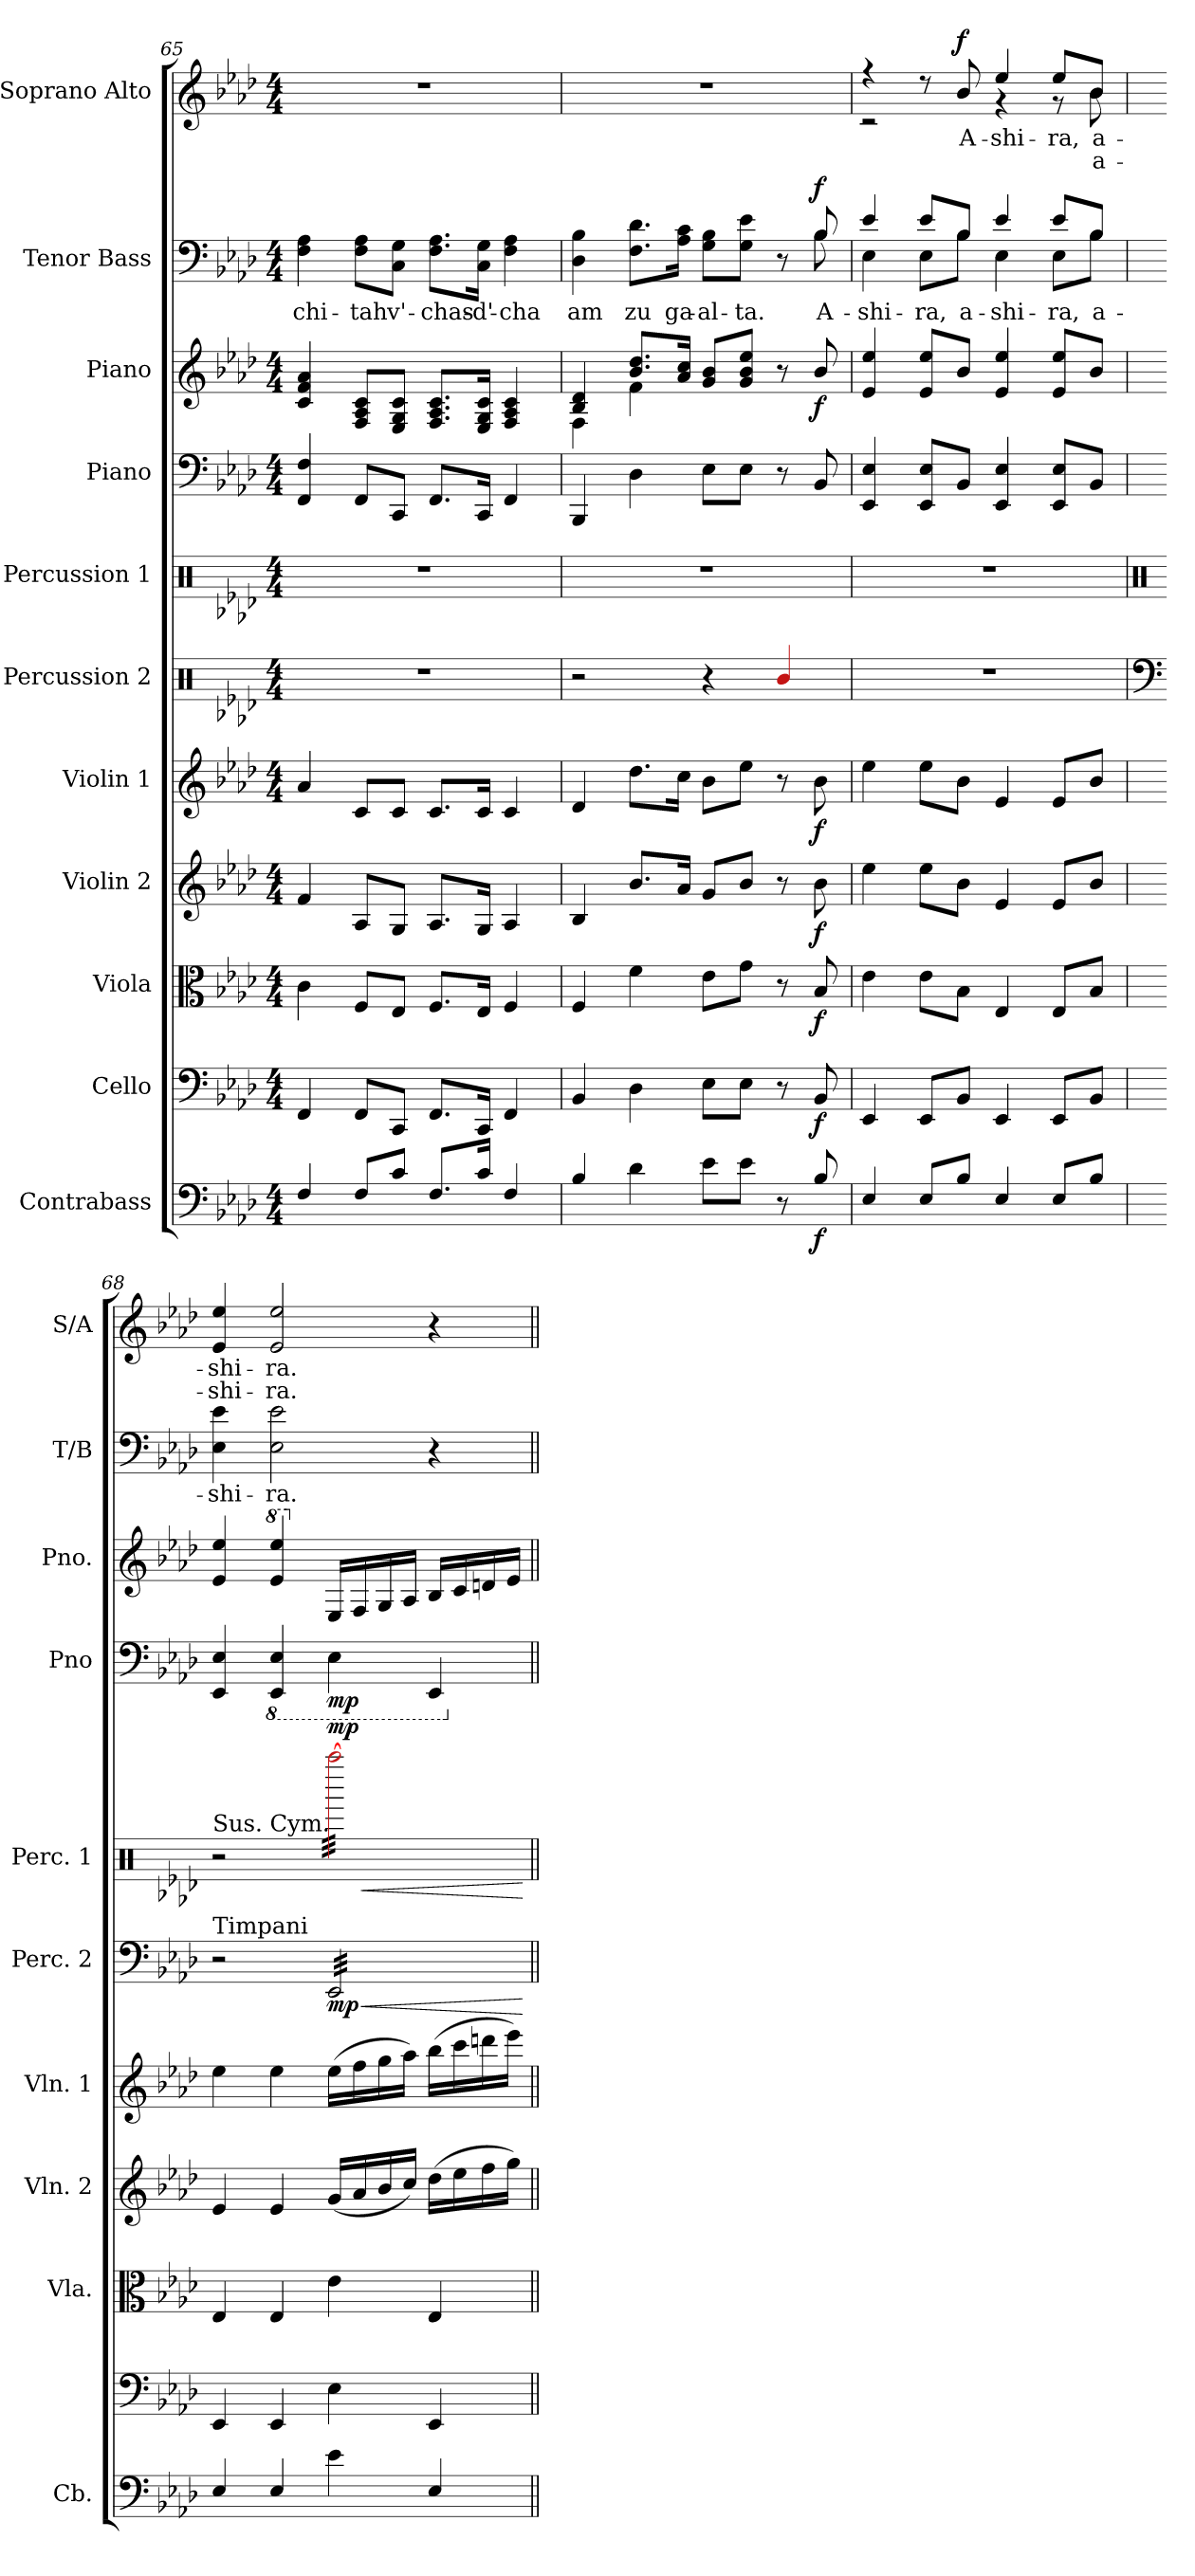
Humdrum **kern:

**kern	**dynam	**kern	**dynam	**kern	**dynam	**kern	**dynam	**kern	**dynam	**kern	**dynam	**kern	**dynam	**kern	**dynam	**kern	**dynam	**kern	**text	**dynam	**kern	**text	**text	**dynam
*part11	*part11	*part10	*part10	*part9	*part9	*part8	*part8	*part7	*part7	*part6	*part6	*part5	*part5	*part4	*part4	*part3	*part3	*part2	*part2	*part2	*part1	*part1	*part1	*part1
*staff11	*staff11	*staff10	*staff10	*staff9	*staff9	*staff8	*staff8	*staff7	*staff7	*staff6	*staff6	*staff5	*staff5	*staff4	*staff4	*staff3	*staff3	*staff2	*staff2	*staff2	*staff1	*staff1	*staff1	*staff1
*I"Contrabass	*	*I"Cello	*	*I"Viola	*	*I"Violin 2	*	*I"Violin 1	*	*I"Percussion 2	*	*I"Percussion 1	*	*I"Piano	*	*I"Piano	*	*I"Tenor Bass	*	*	*I"Soprano Alto	*	*	*
*I'Cb.	*	*	*	*I'Vla.	*	*I'Vln. 2	*	*I'Vln. 1	*	*I'Perc. 2	*	*I'Perc. 1	*	*I'Pno	*	*I'Pno.	*	*I'T/B	*	*	*I'S/A	*	*	*
!!LO:PB:g=z
*clefF4	*	*clefF4	*	*clefC3	*	*clefG2	*	*clefG2	*	*clefX	*	*clefX	*	*clefF4	*	*clefG2	*	*clefF4	*	*	*clefG2	*	*	*
*ITrd7c12	*	*	*	*	*	*	*	*	*	*	*	*ITrd-14c-24	*	*	*	*	*	*	*	*	*	*	*	*
*k[b-e-a-d-]	*	*k[b-e-a-d-]	*	*k[b-e-a-d-]	*	*k[b-e-a-d-]	*	*k[b-e-a-d-]	*	*k[b-e-a-d-]	*	*k[b-e-a-d-]	*	*k[b-e-a-d-]	*	*k[b-e-a-d-]	*	*k[b-e-a-d-]	*	*	*k[b-e-a-d-]	*	*	*
*M4/4	*	*M4/4	*	*M4/4	*	*M4/4	*	*M4/4	*	*M4/4	*	*M4/4	*	*M4/4	*	*M4/4	*	*M4/4	*	*	*M4/4	*	*	*
=65	=65	=65	=65	=65	=65	=65	=65	=65	=65	=65	=65	=65	=65	=65	=65	=65	=65	=65	=65	=65	=65	=65	=65	=65
!	!	!	!	!	!	!	!	!	!	!	!	!	!	!	!	!	!	!	!LO:LY:a	!	!	!	!	!
4FF/	.	4FF/	.	4c\	.	4f/	.	4a-/	.	1r	.	1r	.	4FF/ 4F/	.	4c/ 4f/ 4a-/	.	4F\ 4A-\	chi-	.	1r	.	.	.
!	!	!	!	!	!	!	!	!	!	!	!	!	!	!	!	!	!	!	!LO:LY:a	!	!	!	!	!
8FF/L	.	8FF/L	.	8F/L	.	8A-/L	.	8c/L	.	.	.	.	.	8FF/L	.	8F/ 8A-/ 8c/L	.	8F\ 8A-\L	-tah	.	.	.	.	.
!	!	!	!	!	!	!	!	!	!	!	!	!	!	!	!	!	!	!	!LO:LY:a	!	!	!	!	!
8C/J	.	8CC/J	.	8E-/J	.	8G/J	.	8c/J	.	.	.	.	.	8CC/J	.	8E-/ 8G/ 8c/J	.	8C\ 8G\J	v'-	.	.	.	.	.
!	!	!	!	!	!	!	!	!	!	!	!	!	!	!	!	!	!	!	!LO:LY:a	!	!	!	!	!
8.FF/L	.	8.FF/L	.	8.F/L	.	8.A-/L	.	8.c/L	.	.	.	.	.	8.FF/L	.	8.F/ 8.A-/ 8.c/L	.	8.F\ 8.A-\L	-chas-	.	.	.	.	.
!	!	!	!	!	!	!	!	!	!	!	!	!	!	!	!	!	!	!	!LO:LY:a	!	!	!	!	!
16C/Jk	.	16CC/Jk	.	16E-/Jk	.	16G/Jk	.	16c/Jk	.	.	.	.	.	16CC/Jk	.	16E-/ 16G/ 16c/Jk	.	16C\ 16G\Jk	-d'-	.	.	.	.	.
!	!	!	!	!	!	!	!	!	!	!	!	!	!	!	!	!	!	!	!LO:LY:a	!	!	!	!	!
4FF/	.	4FF/	.	4F/	.	4A-/	.	4c/	.	.	.	.	.	4FF/	.	4F/ 4A-/ 4c/	.	4F\ 4A-\	-cha	.	.	.	.	.
=66	=66	=66	=66	=66	=66	=66	=66	=66	=66	=66	=66	=66	=66	=66	=66	=66	=66	=66	=66	=66	=66	=66	=66	=66
*	*	*	*	*	*	*	*	*	*	*	*	*	*	*	*	*^	*	*^	*	*	*	*	*	*
!	!	!	!	!	!	!	!	!	!	!	!	!	!	!	!	!	!	!	!	!	!LO:LY:a	!	!	!	!	!
4BB-/	.	4BB-/	.	4F/	.	4B-/	.	4d-/	.	2r	.	1r	.	4BBB-/	.	4B-/ 4d-/	4F\	.	2.ryy	4D-\ 4B-\	am	.	1r	.	.	.
!	!	!	!	!	!	!	!	!	!	!	!	!	!	!	!	!	!	!	!	!	!LO:LY:a	!	!	!	!	!
4D-\	.	4D-\	.	4f\	.	8.b-/L	.	8.dd-\L	.	.	.	.	.	4D-\	.	8.b-/ 8.dd-/L	4f\	.	.	8.F\ 8.d-\L	zu	.	.	.	.	.
!	!	!	!	!	!	!	!	!	!	!	!	!	!	!	!	!	!	!	!	!	!LO:LY:a	!	!	!	!	!
.	.	.	.	.	.	16a-/Jk	.	16cc\Jk	.	.	.	.	.	.	.	16a-/ 16cc/Jk	.	.	.	16A-\ 16c\Jk	ga-	.	.	.	.	.
!	!	!	!	!	!	!	!	!	!	!	!	!	!	!	!	!	!	!	!	!	!LO:LY:a	!	!	!	!	!
8E-\L	.	8E-\L	.	8e-\L	.	8g/L	.	8b-\L	.	4r	.	.	.	8E-\L	.	8g/ 8b-/L	2ryy	.	.	8G\ 8B-\L	-al-	.	.	.	.	.
!	!	!	!	!	!	!	!	!	!	!	!	!	!	!	!	!	!	!	!	!	!LO:LY:a	!	!	!	!	!
8E-\J	.	8E-\J	.	8g\J	.	8b-/J	.	8ee-\J	.	.	.	.	.	8E-\J	.	8g/ 8b-/ 8ee-/J	.	.	.	8G\ 8e-\J	-ta.	.	.	.	.	.
8r	.	8r	.	8r	.	8r	.	8r	.	4b/	.	.	.	8r	.	8r	.	.	8r	8ryy	.	.	.	.	.	.
!	!	!	!	!	!	!	!	!	!	!	!	!	!	!	!	!	!	!	!	!	!LO:LY:b	!	!	!	!	!
!	!LO:DY:b	!	!LO:DY:b	!	!LO:DY:b	!	!LO:DY:b	!	!LO:DY:b	!	!	!	!	!	!	!	!	!LO:DY:b	!	!	!LO:LY:a	!LO:DY:a	!	!	!	!
8BB-/	f	8BB-/	f	8B-/	f	8b-\	f	8b-\	f	.	.	.	.	8BB-/	.	8b-/	.	f	8B-/	8B-\	A-	f	.	.	.	.
*	*	*	*	*	*	*	*	*	*	*	*	*	*	*	*	*v	*v	*	*	*	*	*	*	*	*	*
=67	=67	=67	=67	=67	=67	=67	=67	=67	=67	=67	=67	=67	=67	=67	=67	=67	=67	=67	=67	=67	=67	=67	=67	=67	=67
!	!	!	!	!	!	!	!	!	!	!	!	!	!	!	!	!	!	!	!	!	!	!LO:TX:a:i:t=rit.	!	!	!
!	!	!	!	!	!	!	!	!	!	!	!	!	!	!	!	!	!	!	!	!	!	!LO:TX:b:i:t=rit.	!	!	!
!	!	!	!	!	!	!	!	!	!	!	!	!	!	!	!	!	!	!	!	!	!	!LO:TX:b:i:t=rit.	!	!	!
!	!	!	!	!	!	!	!	!	!	!	!	!	!	!	!	!	!	!	!	!	!	!LO:TX:b:i:t=rit.	!	!	!
!	!	!	!	!	!	!	!	!	!	!	!	!	!	!	!	!	!	!	!	!	!	!LO:TX:b:i:t=rit.	!	!	!
!	!	!	!	!	!	!	!	!	!	!	!	!	!	!	!	!	!	!	!	!	!	!LO:TX:b:i:t=rit.	!	!	!
!	!	!	!	!	!	!	!	!	!	!	!	!	!	!	!	!	!	!	!	!	!	!LO:TX:b:i:t=rit.	!	!	!
!	!	!	!	!	!	!	!	!	!	!	!	!	!	!	!	!	!	!	!	!	!	!LO:TX:b:i:t=rit.	!	!	!
!	!	!	!	!	!	!	!	!	!	!	!	!	!	!	!	!	!	!	!	!	!	!LO:TX:b:i:t=rit.	!	!	!
!	!	!	!	!	!	!	!	!	!	!	!	!	!	!	!	!	!	!	!	!	!	!LO:TX:b:i:t=rit.	!	!	!
!	!	!	!	!	!	!	!	!	!	!	!	!	!	!	!	!	!	!	!	!LO:LY:b	!	!	!	!	!
!	!	!	!	!	!	!	!	!	!	!	!	!	!	!	!	!	!	!	!	!LO:LY:a	!	!	!	!	!
*	*	*	*	*	*	*	*	*	*	*	*	*	*	*	*	*	*	*	*	*	*	*^	*	*	*
4EE-/	.	4EE-/	.	4e-\	.	4ee-\	.	4ee-\	.	1r	.	1r	.	4EE-/ 4E-/	.	4e-/ 4ee-/	.	4e-/	4E-\	-shi-	.	4r	2r	.	.	.
!	!	!	!	!	!	!	!	!	!	!	!	!	!	!	!	!	!	!	!	!LO:LY:b	!	!	!	!	!	!
!	!	!	!	!	!	!	!	!	!	!	!	!	!	!	!	!	!	!	!	!LO:LY:a	!	!	!	!	!	!
8EE-/L	.	8EE-/L	.	8e-\L	.	8ee-\L	.	8ee-\L	.	.	.	.	.	8EE-/ 8E-/L	.	8e-/ 8ee-/L	.	8e-/L	8E-\L	-ra,	.	8r	.	.	.	.
!	!	!	!	!	!	!	!	!	!	!	!	!	!	!	!	!	!	!	!	!LO:LY:b	!	!	!	!	!	!
!	!	!	!	!	!	!	!	!	!	!	!	!	!	!	!	!	!	!	!	!LO:LY:a	!	!	!	!LO:LY:a	!	!LO:DY:a
8BB-/J	.	8BB-/J	.	8B-\J	.	8b-\J	.	8b-\J	.	.	.	.	.	8BB-/J	.	8b-/J	.	8B-/J	8B-\J	a-	.	8b-/	.	A-	.	f
!	!	!	!	!	!	!	!	!	!	!	!	!	!	!	!	!	!	!	!	!LO:LY:b	!	!	!	!	!	!
!	!	!	!	!	!	!	!	!	!	!	!	!	!	!	!	!	!	!	!	!LO:LY:a	!	!	!	!LO:LY:a	!	!
4EE-/	.	4EE-/	.	4E-/	.	4e-/	.	4e-/	.	.	.	.	.	4EE-/ 4E-/	.	4e-/ 4ee-/	.	4e-/	4E-\	-shi-	.	4ee-/	4r	-shi-	.	.
!	!	!	!	!	!	!	!	!	!	!	!	!	!	!	!	!	!	!	!	!LO:LY:b	!	!	!	!	!	!
!	!	!	!	!	!	!	!	!	!	!	!	!	!	!	!	!	!	!	!	!LO:LY:a	!	!	!	!LO:LY:a	!	!
8EE-/L	.	8EE-/L	.	8E-/L	.	8e-/L	.	8e-/L	.	.	.	.	.	8EE-/ 8E-/L	.	8e-/ 8ee-/L	.	8e-/L	8E-\L	-ra,	.	8ee-/L	8r	-ra,	.	.
!	!	!	!	!	!	!	!	!	!	!	!	!	!	!	!	!	!	!	!	!LO:LY:b	!	!	!	!LO:LY:a	!LO:LY:b	!
8BB-/J	.	8BB-/J	.	8B-/J	.	8b-/J	.	8b-/J	.	.	.	.	.	8BB-/J	.	8b-/J	.	8B-/J	8B-\J	a-	.	8b-/J	8b-\	a-	a-	.
*	*	*	*	*	*	*	*	*	*	*	*	*	*	*	*	*	*	*v	*v	*	*	*	*	*	*	*
*	*	*	*	*	*	*	*	*	*	*	*	*	*	*	*	*	*	*	*	*	*v	*v	*	*	*
=68	=68	=68	=68	=68	=68	=68	=68	=68	=68	=68	=68	=68	=68	=68	=68	=68	=68	=68	=68	=68	=68	=68	=68	=68
*	*	*	*	*	*	*	*	*	*	*clefF4	*	*clefX	*	*	*	*	*	*	*	*	*	*	*	*
*	*	*	*	*	*	*	*	*	*	*	*	*	*	*	*	*	*	*^	*	*	*^	*	*	*
!	!	!	!	!	!	!	!	!	!	!	!	!LO:TX:a:t=Sus. Cym.	!	!	!	!	!	!	!	!	!	!	!	!	!	!
!	!	!	!	!	!	!	!	!	!	!LO:TX:a:t=Timpani	!	!	!	!	!	!	!	!	!	!	!	!	!	!	!	!
!	!	!	!	!	!	!	!	!	!	!	!	!	!	!	!	!	!	!	!	!LO:LY:b	!	!	!	!LO:LY:a	!LO:LY:b	!
*	*	*	*	*	*	*	*	*	*	*	*	*	*	*	*	*	*	*v	*v	*	*	*	*	*	*	*
*	*	*	*	*	*	*	*	*	*	*	*	*	*	*	*	*	*	*	*	*	*v	*v	*	*	*
4EE-/	.	4EE-/	.	4E-/	.	4e-/	.	4ee-\	.	2r	.	2r	.	4EE-/ 4E-/	.	4e-/ 4ee-/	.	4E-\ 4e-\	-shi-	.	4e-/ 4ee-/	-shi-	-shi-	.
*	*	*	*	*	*	*	*	*	*	*	*	*	*	*8ba	*	*	*	*	*	*	*	*	*	*
*	*	*	*	*	*	*	*	*	*	*	*	*	*	*	*	*8va	*	*	*	*	*	*	*	*
!	!	!	!	!	!	!	!	!	!	!	!	!	!	!	!	!	!	!	!LO:LY:b	!	!	!LO:LY:a	!LO:LY:b	!
4EE-/	.	4EE-/	.	4E-/	.	4e-/	.	4ee-\	.	.	.	.	.	4EEE-/ 4EE-/	.	4ee-/ 4eee-/	.	2E-\ 2e-\	-ra.	.	2e-/ 2ee-/	-ra.	-ra.	.
!	!	!	!	!	!	!	!	!	!	!	!LO:HP:b	!	!LO:HP:b	!	!	!	!	!	!	!	!	!	!	!
*	*	*	*	*	*	*	*	*	*	*	*	*	*	*	*	*X8va	*	*	*	*	*	*	*	*
!	!	!	!	!	!	!	!	!	!	!	!LO:DY:n=1:b	!	!LO:DY:n=1:a	!	!LO:DY:b	!	!	!	!	!	!	!	!	!
*	*	*	*	*	*	*	*	*	*	*tremolo	*	*	*	*	*	*	*	*	*	*	*	*	*	*
*	*	*	*	*	*	*	*	*	*	*	*	*tremolo	*	*	*	*	*	*	*	*	*	*	*	*
4E-\	.	4E-\	.	4e-\	.	(16g/LL	.	(16ee-\LL	.	32EE-/LLL	< mp	[>32aaaan\LLL	< mp	4EE-\	mp	16E-/LL	.	.	.	.	.	.	.	.
.	.	.	.	.	.	.	.	.	.	32EE-/	.	32aaaan\	.	.	.	.	.	.	.	.	.	.	.	.
.	.	.	.	.	.	16a-/	.	16ff\	.	32EE-/	.	32aaaan\	.	.	.	16F/	.	.	.	.	.	.	.	.
.	.	.	.	.	.	.	.	.	.	32EE-/	.	32aaaan\	.	.	.	.	.	.	.	.	.	.	.	.
.	.	.	.	.	.	16b-/	.	16gg\	.	32EE-/	.	32aaaan\	.	.	.	16G/	.	.	.	.	.	.	.	.
.	.	.	.	.	.	.	.	.	.	32EE-/	.	32aaaan\	.	.	.	.	.	.	.	.	.	.	.	.
.	.	.	.	.	.	16cc/JJ)	.	16aa-\JJ)	.	32EE-/	.	32aaaan\	.	.	.	16A-/JJ	.	.	.	.	.	.	.	.
.	.	.	.	.	.	.	.	.	.	32EE-/	.	32aaaan\	.	.	.	.	.	.	.	.	.	.	.	.
4EE-/	.	4EE-/	.	4E-/	.	(16dd-\LL	.	(16bb-\LL	.	32EE-/	.	32aaaan\	.	4EEE-/	.	16B-/LL	.	4r	.	.	4r	.	.	.
.	.	.	.	.	.	.	.	.	.	32EE-/	.	32aaaan\	.	.	.	.	.	.	.	.	.	.	.	.
.	.	.	.	.	.	16ee-\	.	16ccc\	.	32EE-/	.	32aaaan\	.	.	.	16c/	.	.	.	.	.	.	.	.
.	.	.	.	.	.	.	.	.	.	32EE-/	.	32aaaan\	.	.	.	.	.	.	.	.	.	.	.	.
.	.	.	.	.	.	16ff\	.	16dddn\	.	32EE-/	.	32aaaan\	.	.	.	16dn/	.	.	.	.	.	.	.	.
.	.	.	.	.	.	.	.	.	.	32EE-/	.	32aaaan\	.	.	.	.	.	.	.	.	.	.	.	.
.	.	.	.	.	.	16gg\JJ)	.	16eee-\JJ)	.	32EE-/	.	32aaaan\	.	.	.	16e-/JJ	.	.	.	.	.	.	.	.
.	.	.	.	.	.	.	.	.	.	32EE-/JJJ	.	32aaaan\JJJ	.	.	.	.	.	.	.	.	.	.	.	.
*	*	*	*	*	*	*	*	*	*	*	*	*Xtremolo	*	*	*	*	*	*	*	*	*	*	*	*
*	*	*	*	*	*	*	*	*	*	*Xtremolo	*	*	*	*	*	*	*	*	*	*	*	*	*	*
.	.	.	.	.	.	.	.	.	.	.	[	.	[	.	.	.	.	.	.	.	.	.	.	.
*	*	*	*	*	*	*	*	*	*	*	*	*	*	*X8ba	*	*	*	*	*	*	*	*	*	*
=||	=||	=||	=||	=||	=||	=||	=||	=||	=||	=||	=||	=||	=||	=||	=||	=||	=||	=||	=||	=||	=||	=||	=||	=||
*-	*-	*-	*-	*-	*-	*-	*-	*-	*-	*-	*-	*-	*-	*-	*-	*-	*-	*-	*-	*-	*-	*-	*-	*-
